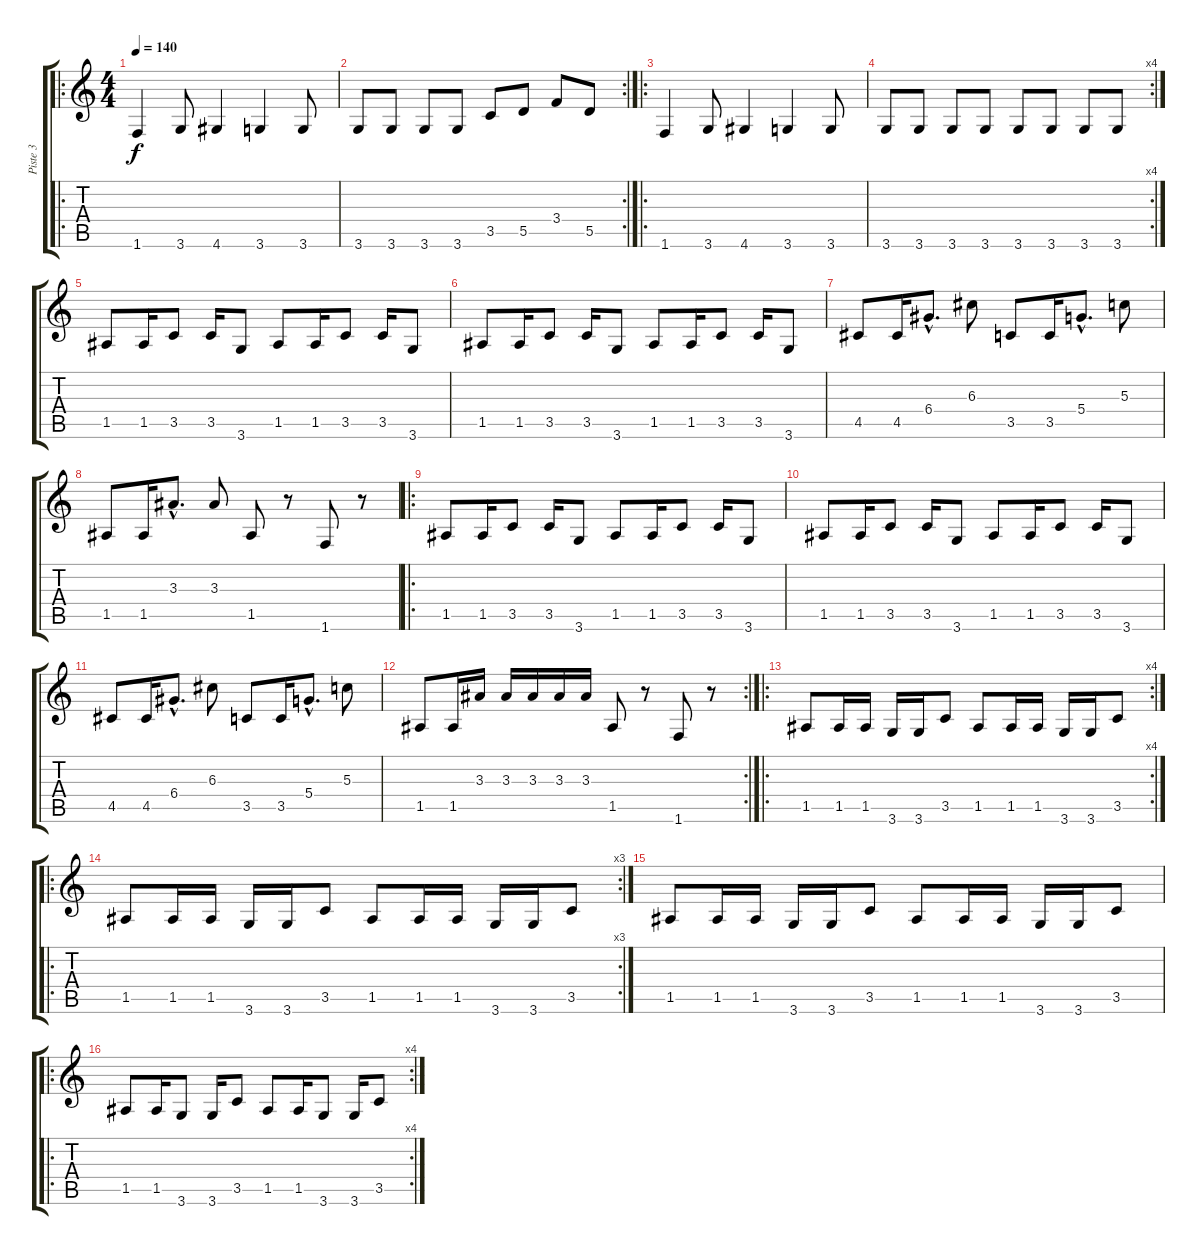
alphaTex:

\track ("Piste 3" "Piste 3") {instrument electricbasspick}
\staff {score tabs}
\tuning (E4 B3 G3 D3 A2 E2) {hide}
\ro
\ts (4 4)
\tempo 140
\clef g2
\ks c
1.6.4{dy f} 3.6.8 4.6.4 3.6.4 3.6.8 |
\rc 2
3.6.8 3.6.8 3.6.8 3.6.8 3.5.8 5.5.8 3.4.8 5.5.8 |
\ro
1.6.4 3.6.8 4.6.4 3.6.4 3.6.8 |
\rc 4
3.6.8 3.6.8 3.6.8 3.6.8 3.6.8 3.6.8 3.6.8 3.6.8 |
1.5.8 1.5.16 3.5.8 3.5.16 3.6.8 1.5.8 1.5.16 3.5.8 3.5.16 3.6.8 |
1.5.8 1.5.16 3.5.8 3.5.16 3.6.8 1.5.8 1.5.16 3.5.8 3.5.16 3.6.8 |
4.5.8 4.5.16 6.4{hac}.8{d} 6.3.8 3.5.8 3.5.16 5.4{hac}.8{d} 5.3.8 |
1.5.8 1.5.16 3.3{hac}.8{d} 3.3.8 1.5.8 r.8 1.6.8 r.8 |
\ro
1.5.8 1.5.16 3.5.8 3.5.16 3.6.8 1.5.8 1.5.16 3.5.8 3.5.16 3.6.8 |
1.5.8 1.5.16 3.5.8 3.5.16 3.6.8 1.5.8 1.5.16 3.5.8 3.5.16 3.6.8 |
4.5.8 4.5.16 6.4{hac}.8{d} 6.3.8 3.5.8 3.5.16 5.4{hac}.8{d} 5.3.8 |
\rc 2
1.5.8 1.5.16 3.3.16 3.3.16 3.3.16 3.3.16 3.3.16 1.5.8 r.8 1.6.8 r.8 |
\ro
\rc 4
1.5.8 1.5.16 1.5.16 3.6.16 3.6.16 3.5.8 1.5.8 1.5.16 1.5.16 3.6.16 3.6.16 3.5.8 |
\ro
\rc 3
1.5.8 1.5.16 1.5.16 3.6.16 3.6.16 3.5.8 1.5.8 1.5.16 1.5.16 3.6.16 3.6.16 3.5.8 |
1.5.8 1.5.16 1.5.16 3.6.16 3.6.16 3.5.8 1.5.8 1.5.16 1.5.16 3.6.16 3.6.16 3.5.8 |
\ro
\rc 4
1.5.8 1.5.16 3.6.8 3.6.16 3.5.8 1.5.8 1.5.16 3.6.8 3.6.16 3.5.8
